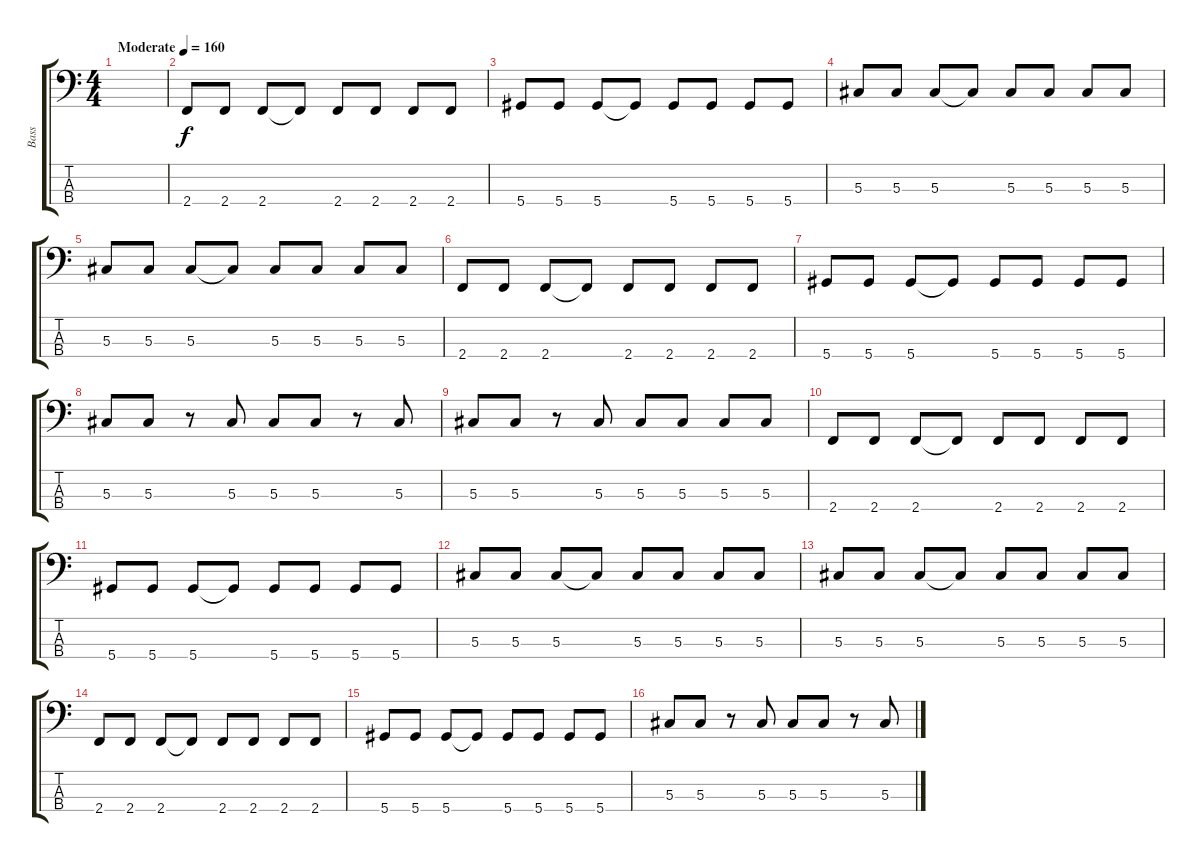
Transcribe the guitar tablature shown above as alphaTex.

\track ("Bass" "Bass") {instrument electricbasspick}
\staff {score tabs}
\tuning (Gb2 Db2 Ab1 Eb1) {hide}
\ts (4 4)
\tempo (160 "Moderate")
\clef f4
\ks c
|
2.4.8 2.4.8 2.4.8 2.4{t}.8 2.4.8 2.4.8 2.4.8 2.4.8 |
5.4.8 5.4.8 5.4.8 5.4{t}.8 5.4.8 5.4.8 5.4.8 5.4.8 |
5.3.8 5.3.8 5.3.8 5.3{t}.8 5.3.8 5.3.8 5.3.8 5.3.8 |
5.3.8 5.3.8 5.3.8 5.3{t}.8 5.3.8 5.3.8 5.3.8 5.3.8 |
2.4.8 2.4.8 2.4.8 2.4{t}.8 2.4.8 2.4.8 2.4.8 2.4.8 |
5.4.8 5.4.8 5.4.8 5.4{t}.8 5.4.8 5.4.8 5.4.8 5.4.8 |
5.3.8 5.3.8 r.8 5.3.8 5.3.8 5.3.8 r.8 5.3.8 |
5.3.8 5.3.8 r.8 5.3.8 5.3.8 5.3.8 5.3.8 5.3.8 |
2.4.8 2.4.8 2.4.8 2.4{t}.8 2.4.8 2.4.8 2.4.8 2.4.8 |
5.4.8 5.4.8 5.4.8 5.4{t}.8 5.4.8 5.4.8 5.4.8 5.4.8 |
5.3.8 5.3.8 5.3.8 5.3{t}.8 5.3.8 5.3.8 5.3.8 5.3.8 |
5.3.8 5.3.8 5.3.8 5.3{t}.8 5.3.8 5.3.8 5.3.8 5.3.8 |
2.4.8 2.4.8 2.4.8 2.4{t}.8 2.4.8 2.4.8 2.4.8 2.4.8 |
5.4.8 5.4.8 5.4.8 5.4{t}.8 5.4.8 5.4.8 5.4.8 5.4.8 |
5.3.8 5.3.8 r.8 5.3.8 5.3.8 5.3.8 r.8 5.3.8
